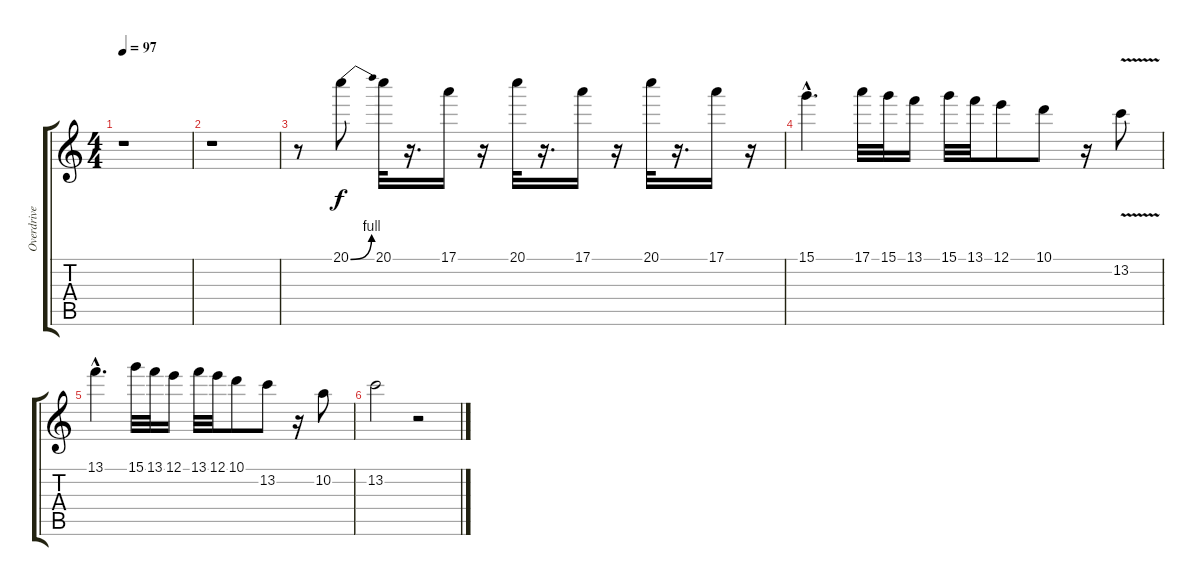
\track ("Overdrive" "Overdrive") {instrument overdrivenguitar}
\staff {score tabs}
\tuning (E4 B3 G3 D3 A2 E2) {hide}
\ts (4 4)
\tempo 97
\clef g2
\ks c
r.1{dy f} |
r.1 |
r.8{volume 8} 20.1{be (bend 0 0 60 4)}.8 20.1.32 r.16{d} 17.1.16 r.16 20.1.32 r.16{d} 17.1.16 r.16 20.1.32 r.16{d} 17.1.16 r.16 |
15.1{hac}.4{d} 17.1.32 15.1.32 13.1.16 15.1.32 13.1.32 12.1.8 10.1.8 r.16 13.2{v}.8 |
13.1{hac}.4{d} 15.1.32 13.1.32 12.1.16 13.1.32 12.1.32 10.1.8 13.2.8 r.16 10.2.8 |
13.2.2 r.2
